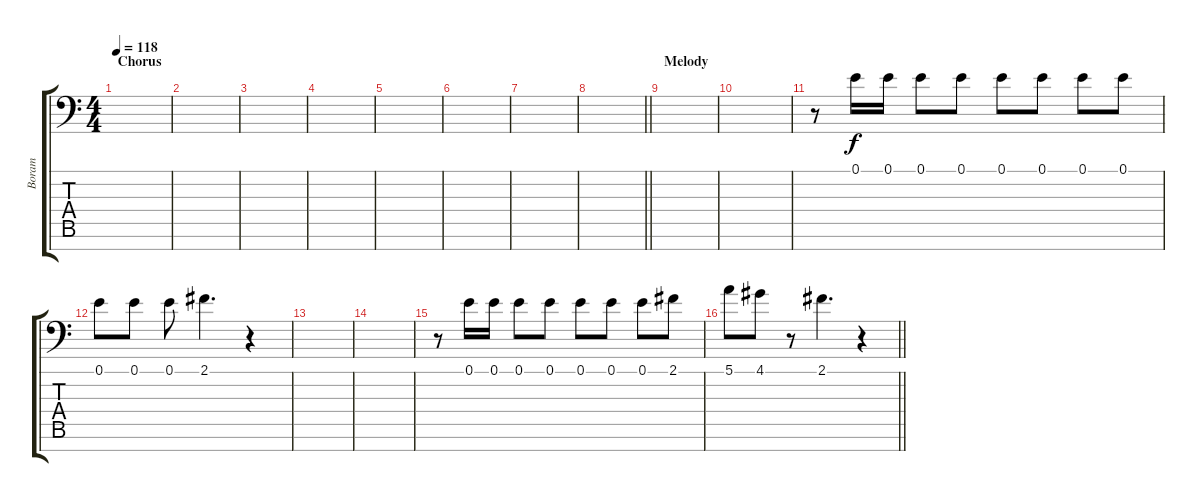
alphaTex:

\track ("Boram" "Boram") {instrument bassoon}
\staff {score tabs}
\tuning (E4 B3 G3 D3 A2 E2 C-1) {hide}
\ts (4 4)
\section ("" "Chorus")
\tempo 118
\clef f4
\ks c
|
|
|
|
|
|
|
\barLineRight lightlight
|
\section ("" "Melody")
|
|
r.8 0.1.16 0.1.16 0.1.8 0.1.8 0.1.8 0.1.8 0.1.8 0.1.8 |
0.1.8 0.1.8 0.1.8 2.1.4{d} r.4 |
|
|
r.8 0.1.16 0.1.16 0.1.8 0.1.8 0.1.8 0.1.8 0.1.8 2.1.8 |
\barLineRight lightlight
5.1.8 4.1.8 r.8 2.1.4{d} r.4
